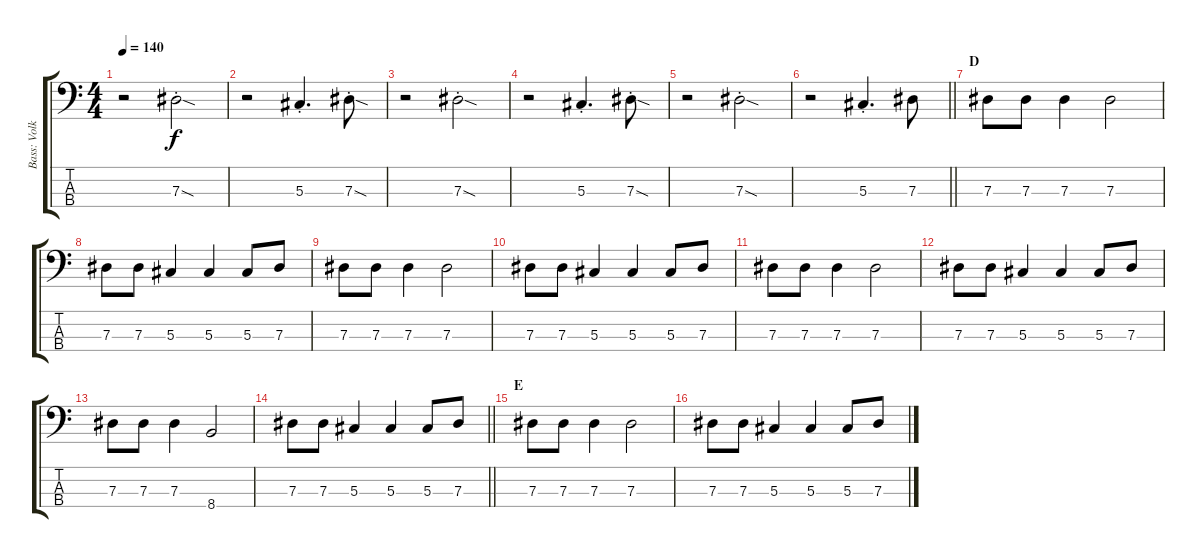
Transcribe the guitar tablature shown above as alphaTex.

\track ("Bass: Volker" "Bass: Volk") {instrument electricbassfinger}
\staff {score tabs}
\tuning (Gb2 Db2 Ab1 Eb1) {hide}
\ts (4 4)
\tempo 140
\clef f4
\ks c
r.2{dy f} 7.3{sod st}.2 |
r.2 5.3{st}.4{d} 7.3{sod st}.8 |
r.2 7.3{sod st}.2 |
r.2 5.3{st}.4{d} 7.3{sod st}.8 |
r.2 7.3{sod st}.2 |
\barLineRight lightlight
r.2 5.3{st}.4{d} 7.3.8 |
\section ("" "D")
7.3.8 7.3.8 7.3.4 7.3.2 |
7.3.8 7.3.8 5.3.4 5.3.4 5.3.8 7.3.8 |
7.3.8 7.3.8 7.3.4 7.3.2 |
7.3.8 7.3.8 5.3.4 5.3.4 5.3.8 7.3.8 |
7.3.8 7.3.8 7.3.4 7.3.2 |
7.3.8 7.3.8 5.3.4 5.3.4 5.3.8 7.3.8 |
7.3.8 7.3.8 7.3.4 8.4.2 |
\barLineRight lightlight
7.3.8 7.3.8 5.3.4 5.3.4 5.3.8 7.3.8 |
\section ("" "E")
7.3.8 7.3.8 7.3.4 7.3.2 |
7.3.8 7.3.8 5.3.4 5.3.4 5.3.8 7.3.8
